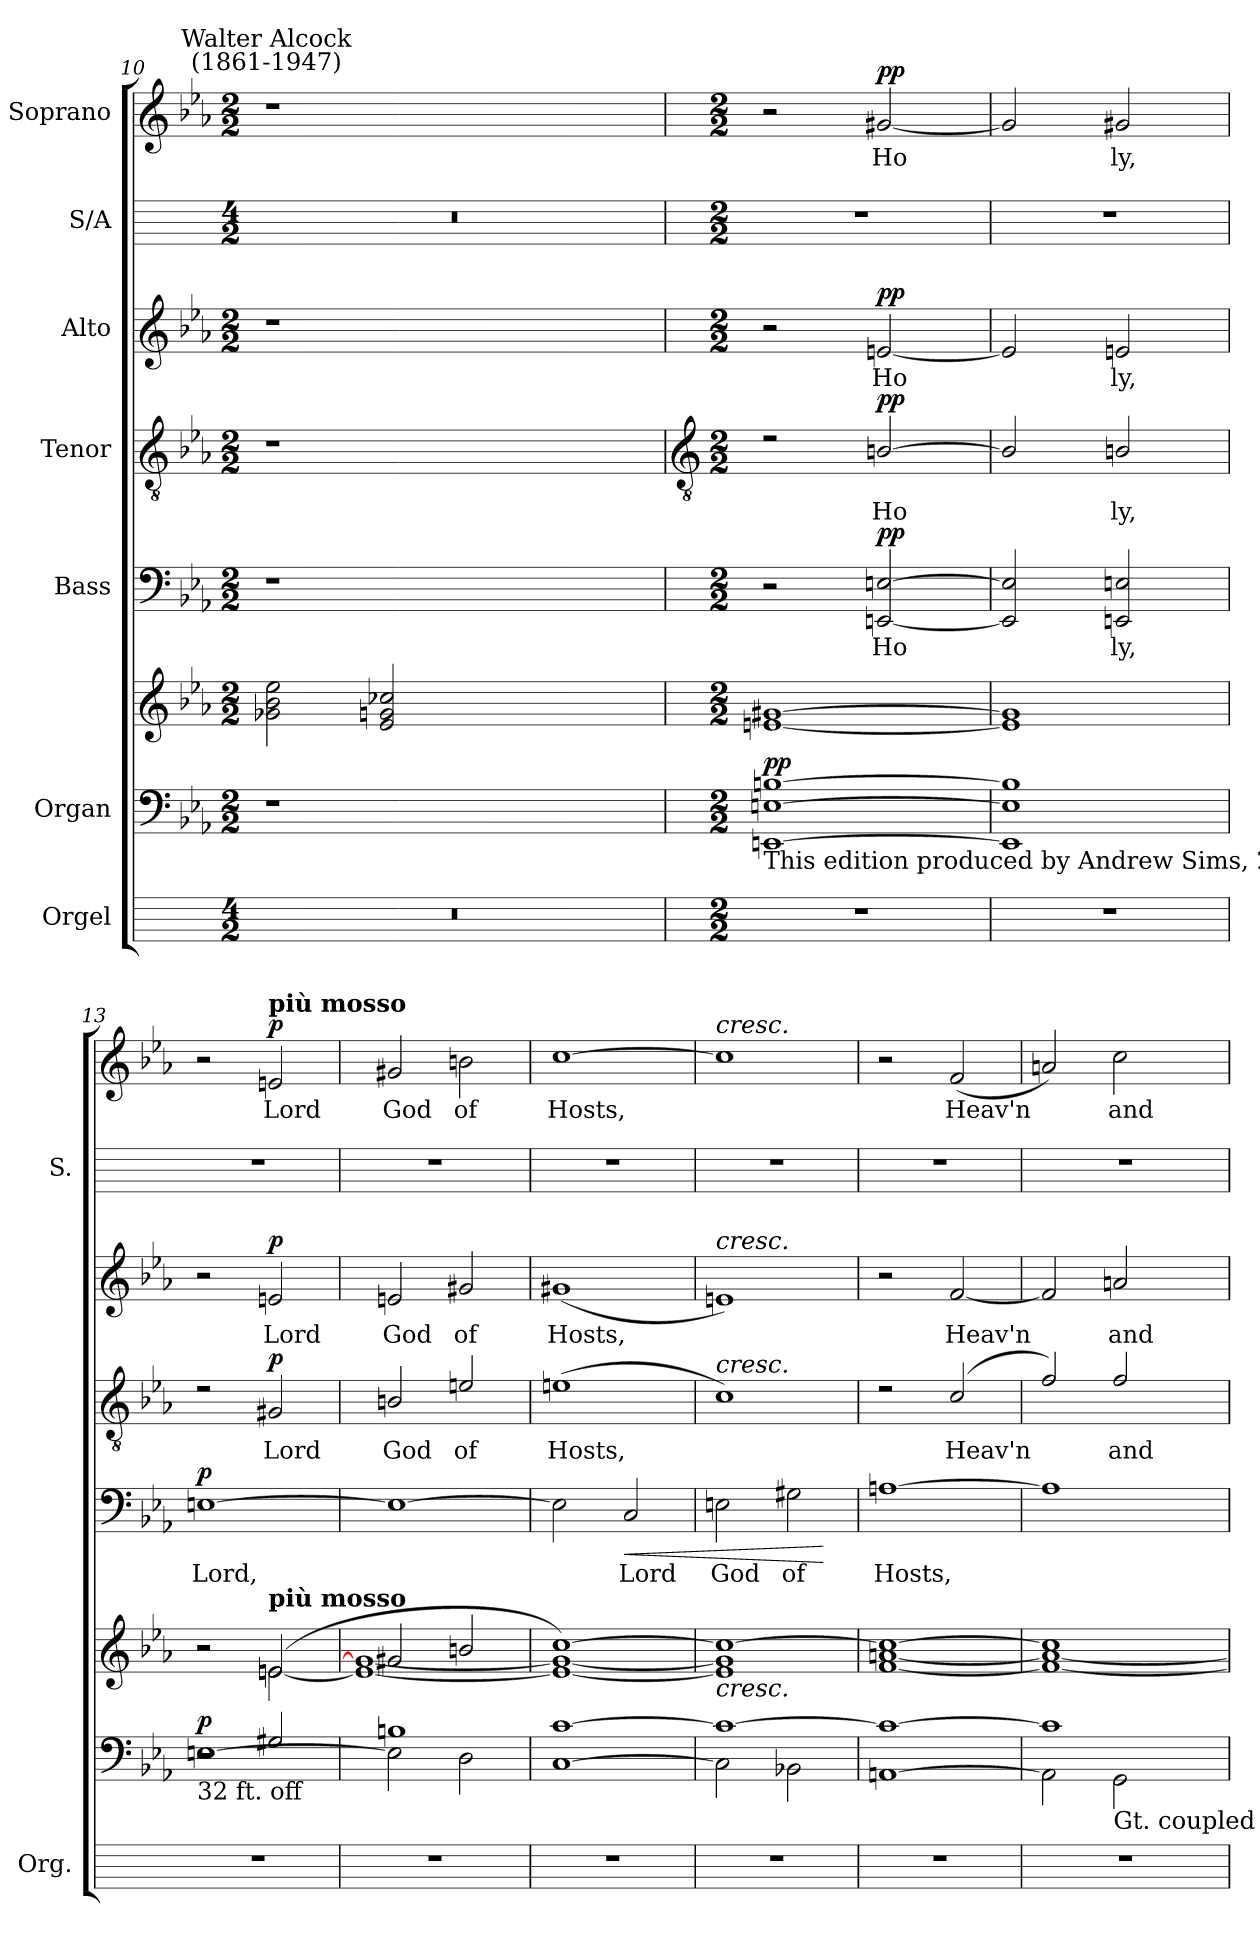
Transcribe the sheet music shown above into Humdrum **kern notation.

**kern	**kern	**kern	**dynam	**kern	**text	**dynam	**kern	**text	**dynam	**kern	**text	**dynam	**kern	**kern	**text	**dynam
*part7	*part6	*part6	*part6	*part5	*part5	*part5	*part4	*part4	*part4	*part3	*part3	*part3	*part2	*part1	*part1	*part1
*staff8	*staff7	*staff6	*staff6/7	*staff5	*staff5	*staff5	*staff4	*staff4	*staff4	*staff3	*staff3	*staff3	*staff2	*staff1	*staff1	*staff1
*I"Orgel	*I"Organ	*	*	*I"Bass	*	*	*I"Tenor	*	*	*I"Alto	*	*	*I"S/A	*I"Soprano	*	*
*I'Org.	*	*	*	*	*	*	*	*	*	*	*	*	*I'S.	*	*	*
*	*clefF4	*clefG2	*	*clefF4	*	*	*clefGv2	*	*	*clefG2	*	*	*	*clefG2	*	*
*	*k[b-e-a-]	*k[b-e-a-]	*	*k[b-e-a-]	*	*	*k[b-e-a-]	*	*	*k[b-e-a-]	*	*	*	*k[b-e-a-]	*	*
*	*E-:	*E-:	*	*E-:	*	*	*E-:	*	*	*E-:	*	*	*	*E-:	*	*
*M4/2	*M2/2	*M2/2	*	*M2/2	*	*	*M2/2	*	*	*M2/2	*	*	*M4/2	*M2/2	*	*
=10	=10	=10	=10	=10	=10	=10	=10	=10	=10	=10	=10	=10	=10	=10	=10	=10
*	*^	*^	*	*	*	*	*^	*	*	*	*	*	*	*	*	*
*	*	*^	*	*	*	*	*	*	*	*	*	*	*	*	*	*	*	*	*
!	!	!	!	!	!	!	!	!	!	!	!	!	!	!	!	!	!	!LO:TX:a:cj:t=Walter Alcock\n(1861-1947)	!	!
0r	1r	1ryy	1ryy	2g-X\ 2b-\ 2ee-\	1ryy	.	1r	.	.	1r	1ryy	.	.	1r	.	.	0r	1r	.	.
.	.	.	.	2e-/ 2gn/ 2cc-X/	.	.	.	.	.	.	.	.	.	.	.	.	.	.	.	.
.	1ryy	1ryy	1ryy	1ryy	1ryy	.	1ryy	.	.	1ryy	1ryy	.	.	1ryy	.	.	.	1ryy	.	.
!!LO:LB:g=z
=11	=11	=11	=11	=11	=11	=11	=11	=11	=11	=11	=11	=11	=11	=11	=11	=11	=11	=11	=11	=11
*	*	*	*	*	*	*	*	*	*	*clefGv2	*	*	*	*	*	*	*	*	*	*
*M2/2	*M2/2	*	*	*M2/2	*	*	*M2/2	*	*	*M2/2	*	*	*	*M2/2	*	*	*M2/2	*M2/2	*	*
!	!LO:TX:b:t=This edition produced by Andrew Sims, 2023	!	!	!	!	!	!	!	!	!	!	!	!	!	!	!	!	!	!	!
!	!	!	!	!	!	!LO:DY:a=2	!	!	!	!	!	!	!	!	!	!	!	!	!	!
1r	[1En/ [1Bn/	1ryy	[1EEn\	[1g#X/	[1en\	pp	2r	.	.	2r	1ryy	.	.	2r	.	.	1r	2r	.	.
!	!	!	!	!	!	!	!	!LO:LY:b	!LO:DY:a	!	!	!LO:LY:b	!LO:DY:a	!	!LO:LY:b	!LO:DY:a	!	!	!LO:LY:b	!LO:DY:a
.	.	.	.	.	.	.	[2EEn [2En	Ho	pp	[2Bn	.	Ho	pp	[2en	Ho	pp	.	[2g#X	Ho	pp
=12	=12	=12	=12	=12	=12	=12	=12	=12	=12	=12	=12	=12	=12	=12	=12	=12	=12	=12	=12	=12
1r	1E/] 1B/]	1ryy	1EE\]	1g#/]	1e\]	.	2EE] 2E]	.	.	2B]	1ryy	.	.	2e]	.	.	1r	2g#]	.	.
!	!	!	!	!	!	!	!	!LO:LY:b	!	!	!	!LO:LY:b	!	!	!LO:LY:b	!	!	!	!LO:LY:b	!
.	.	.	.	.	.	.	2EE 2E	ly,	.	2B	.	ly,	.	2e	ly,	.	.	2g#	ly,	.
=13	=13	=13	=13	=13	=13	=13	=13	=13	=13	=13	=13	=13	=13	=13	=13	=13	=13	=13	=13	=13
!	!LO:TX:b:t=32 ft. off	!	!	!	!	!	!	!	!	!	!	!	!	!	!	!	!	!	!	!
!	!	!	!	!	!	!LO:DY:a=2	!	!LO:LY:b	!LO:DY:a	!	!	!	!	!	!	!	!	!	!	!
1r	2r	1ryy	[1En\	2r	2ryy	p	[1En	Lord,	p	2r	1ryy	.	.	2r	.	.	1r	2r	.	.
!	!	!	!	!	!	!	!	!	!	!	!	!	!	!	!	!	!	!LO:TX:a:B:t=più mosso	!	!
!	!	!	!	!LO:TX:a:B:t=più mosso	!	!	!	!	!	!	!	!	!	!	!	!	!	!	!	!
!	!	!	!	!	!	!	!	!	!	!	!	!LO:LY:b	!LO:DY:a	!	!LO:LY:b	!LO:DY:a	!	!	!LO:LY:b	!LO:DY:a
.	2G#X/	.	.	(>2en/	[2en\	.	.	.	.	2G#X	.	Lord	p	2en	Lord	p	.	2en	Lord	p
=14	=14	=14	=14	=14	=14	=14	=14	=14	=14	=14	=14	=14	=14	=14	=14	=14	=14	=14	=14	=14
!	!	!	!	!	!	!	!	!	!	!	!	!LO:LY:b	!	!	!LO:LY:b	!	!	!	!LO:LY:b	!
1r	1Bn/	1ryy	2E\]	2g#X/	1e\_ 1g#\_	.	1E_	.	.	2Bn	1ryy	God	.	2en	God	.	1r	2g#X	God	.
!	!	!	!	!	!	!	!	!	!	!	!	!LO:LY:b	!	!	!LO:LY:b	!	!	!	!LO:LY:b	!
.	.	.	2D\	2bn/	.	.	.	.	.	2en	.	of	.	2g#X	of	.	.	2bn	of	.
=15	=15	=15	=15	=15	=15	=15	=15	=15	=15	=15	=15	=15	=15	=15	=15	=15	=15	=15	=15	=15
!	!	!	!	!	!	!	!	!	!	!	!	!LO:LY:b	!	!	!LO:LY:b	!	!	!	!LO:LY:b	!
1r	[1c/	1ryy	[1C\	[1cc/)	1e\_ 1g#\_	.	2E]	.	.	(>1en	1ryy	Hosts,	.	(<1g#X	Hosts,	.	1r	[1cc	Hosts,	.
!	!	!	!	!	!	!	!	!LO:LY:b	!LO:HP:b	!	!	!	!	!	!	!	!	!	!	!
.	.	.	.	.	.	.	2C	Lord	<	.	.	.	.	.	.	.	.	.	.	.
=16	=16	=16	=16	=16	=16	=16	=16	=16	=16	=16	=16	=16	=16	=16	=16	=16	=16	=16	=16	=16
!	!	!	!	!	!	!	!	!	!	!	!	!	!	!	!	!	!	!LO:TX:a:i:t=cresc.	!	!
!	!	!	!	!	!	!	!	!	!	!	!	!	!	!LO:TX:a:i:t=cresc.	!	!	!	!	!	!
!	!	!	!	!	!	!	!	!	!	!LO:TX:a:i:t=cresc.	!	!	!	!	!	!	!	!	!	!
!	!	!	!	!LO:TX:b:i:t=cresc.	!	!	!	!	!	!	!	!	!	!	!	!	!	!	!	!
!	!	!	!	!	!	!	!	!LO:LY:b	!	!	!	!	!	!	!	!	!	!	!	!
1r	1c/_	1ryy	2C\]	1cc/_	1e\] 1g#\]	.	2En	God	.	1c)	1ryy	.	.	1en)	.	.	1r	1cc]	.	.
!	!	!	!	!	!	!	!	!LO:LY:b	!	!	!	!	!	!	!	!	!	!	!	!
.	.	.	2BB-X\	.	.	.	2G#X	of	.	.	.	.	.	.	.	.	.	.	.	.
*	*v	*v	*v	*	*	*	*	*	*	*v	*v	*	*	*	*	*	*	*	*	*
*	*	*v	*v	*	*	*	*	*	*	*	*	*	*	*	*	*	*
.	.	.	.	.	.	[	.	.	.	.	.	.	.	.	.	.
=17	=17	=17	=17	=17	=17	=17	=17	=17	=17	=17	=17	=17	=17	=17	=17	=17
*	*^	*^	*	*	*	*	*	*	*	*	*	*	*	*	*	*
*	*	*^	*	*	*	*	*	*	*	*	*	*	*	*	*	*	*	*
!	!	!	!	!	!	!	!	!LO:LY:b	!	!	!	!	!	!	!	!	!	!	!
*	*	*	*	*	*	*	*	*	*	*^	*	*	*	*	*	*	*	*	*
1r	1c/_	1ryy	[1AAn\	1cc/_	[1f\ [1an\	.	[1An	Hosts,	.	2r	1ryy	.	.	2r	.	.	1r	2r	.	.
!	!	!	!	!	!	!	!	!	!	!	!	!LO:LY:b	!	!	!LO:LY:b	!	!	!	!LO:LY:b	!
.	.	.	.	.	.	.	.	.	.	(>2c	.	Heav'n	.	[2f	Heav'n	.	.	(<2f	Heav'n	.
=18	=18	=18	=18	=18	=18	=18	=18	=18	=18	=18	=18	=18	=18	=18	=18	=18	=18	=18	=18	=18
1r	1c/]	1ryy	2AA\]	1cc/]	1f\_ 1a\_	.	1A]	.	.	2f)	1ryy	.	.	2f]	.	.	1r	2an)	.	.
!	!	!	!LO:TX:b:t=Gt. coupled	!	!	!	!	!	!	!	!	!	!	!	!	!	!	!	!	!
!	!	!	!	!	!	!	!	!	!	!	!	!LO:LY:b	!	!	!LO:LY:b	!	!	!	!LO:LY:b	!
.	.	.	2GG\	.	.	.	.	.	.	2f	.	and	.	2an	and	.	.	2cc	and	.
*	*v	*v	*v	*	*	*	*	*	*	*v	*v	*	*	*	*	*	*	*	*	*
*	*	*v	*v	*	*	*	*	*	*	*	*	*	*	*	*	*	*
=	=	=	=	=	=	=	=	=	=	=	=	=	=	=	=	=
*-	*-	*-	*-	*-	*-	*-	*-	*-	*-	*-	*-	*-	*-	*-	*-	*-
